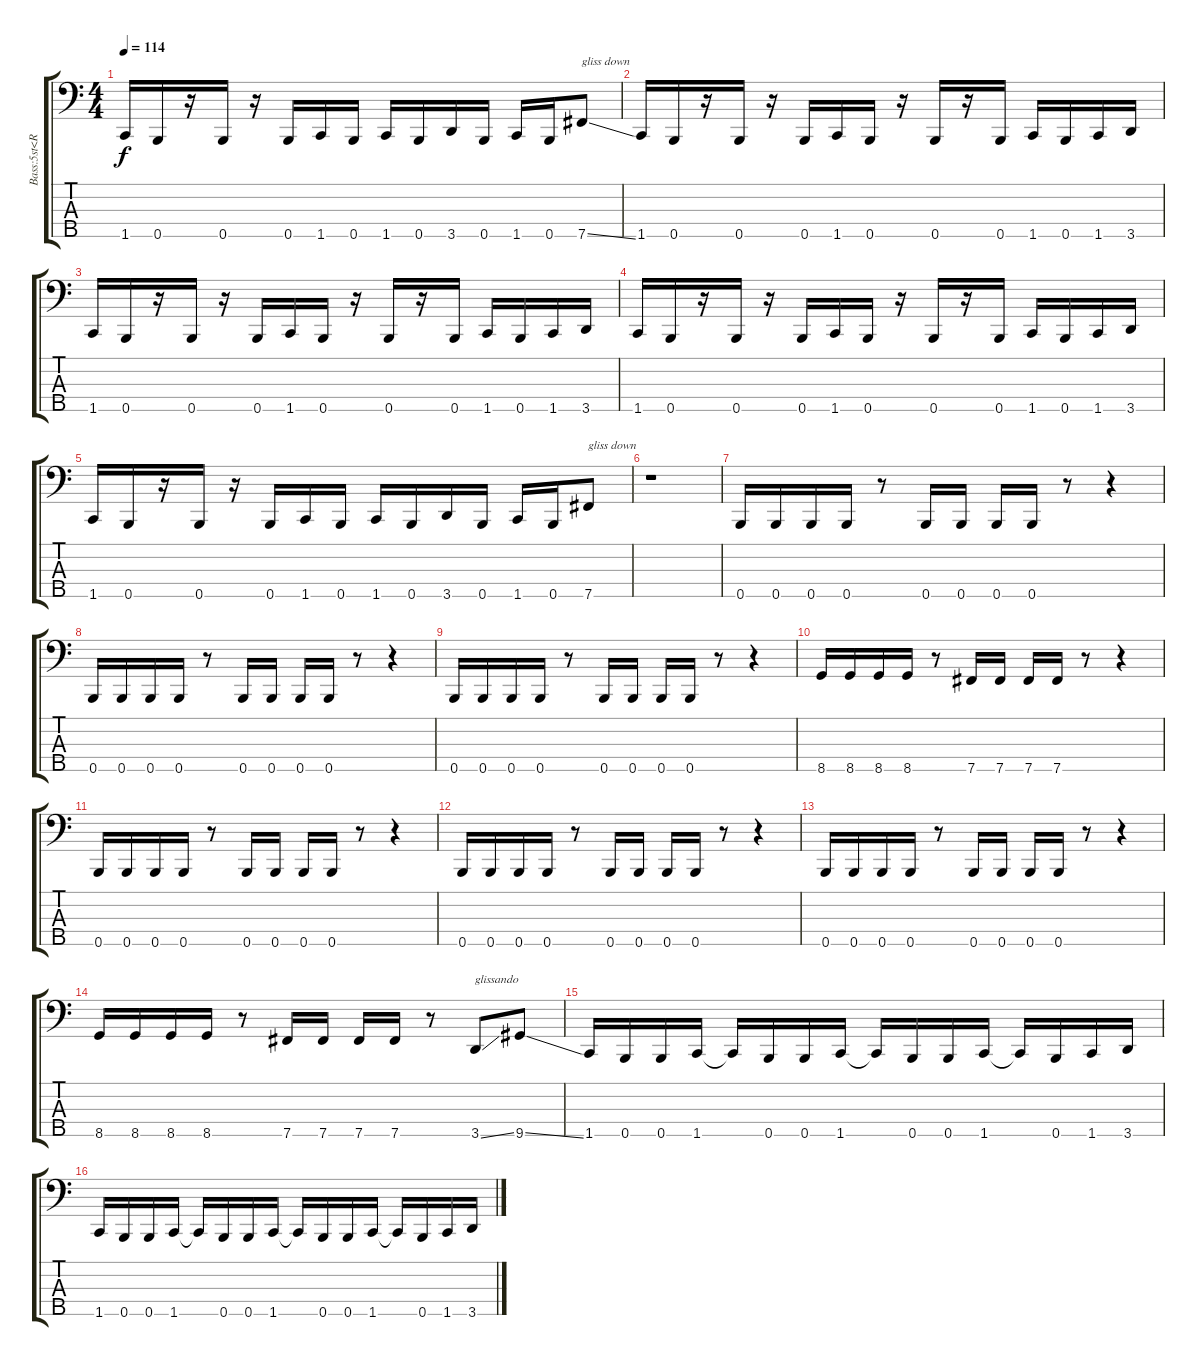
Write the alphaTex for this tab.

\track ("Bass:5st<Regular>" "Bass:5st<R") {instrument electricbassfinger}
\staff {score tabs}
\tuning (G2 D2 A1 E1 B0) {hide}
\ts (4 4)
\tempo 114
\clef f4
\ks c
1.5.16{dy f} 0.5.16 r.16 0.5.16 r.16 0.5.16 1.5.16 0.5.16 1.5.16 0.5.16 3.5.16 0.5.16 1.5.16 0.5.16 7.5{ss}.8{txt "gliss down"} |
1.5.16 0.5.16 r.16 0.5.16 r.16 0.5.16 1.5.16 0.5.16 r.16 0.5.16 r.16 0.5.16 1.5.16 0.5.16 1.5.16 3.5.16 |
1.5.16 0.5.16 r.16 0.5.16 r.16 0.5.16 1.5.16 0.5.16 r.16 0.5.16 r.16 0.5.16 1.5.16 0.5.16 1.5.16 3.5.16 |
1.5.16 0.5.16 r.16 0.5.16 r.16 0.5.16 1.5.16 0.5.16 r.16 0.5.16 r.16 0.5.16 1.5.16 0.5.16 1.5.16 3.5.16 |
1.5.16 0.5.16 r.16 0.5.16 r.16 0.5.16 1.5.16 0.5.16 1.5.16 0.5.16 3.5.16 0.5.16 1.5.16 0.5.16 7.5.8{txt "gliss down"} |
r.1 |
0.5.16 0.5.16 0.5.16 0.5.16 r.8 0.5.16 0.5.16 0.5.16 0.5.16 r.8 r.4 |
0.5.16 0.5.16 0.5.16 0.5.16 r.8 0.5.16 0.5.16 0.5.16 0.5.16 r.8 r.4 |
0.5.16 0.5.16 0.5.16 0.5.16 r.8 0.5.16 0.5.16 0.5.16 0.5.16 r.8 r.4 |
8.5.16 8.5.16 8.5.16 8.5.16 r.8 7.5.16 7.5.16 7.5.16 7.5.16 r.8 r.4 |
0.5.16 0.5.16 0.5.16 0.5.16 r.8 0.5.16 0.5.16 0.5.16 0.5.16 r.8 r.4 |
0.5.16 0.5.16 0.5.16 0.5.16 r.8 0.5.16 0.5.16 0.5.16 0.5.16 r.8 r.4 |
0.5.16 0.5.16 0.5.16 0.5.16 r.8 0.5.16 0.5.16 0.5.16 0.5.16 r.8 r.4 |
8.5.16 8.5.16 8.5.16 8.5.16 r.8 7.5.16 7.5.16 7.5.16 7.5.16 r.8 3.5{ss}.8{txt "glissando"} 9.5{ss}.8 |
1.5.16 0.5.16 0.5.16 1.5.16 1.5{t}.16 0.5.16 0.5.16 1.5.16 1.5{t}.16 0.5.16 0.5.16 1.5.16 1.5{t}.16 0.5.16 1.5.16 3.5.16 |
1.5.16 0.5.16 0.5.16 1.5.16 1.5{t}.16 0.5.16 0.5.16 1.5.16 1.5{t}.16 0.5.16 0.5.16 1.5.16 1.5{t}.16 0.5.16 1.5.16 3.5.16
